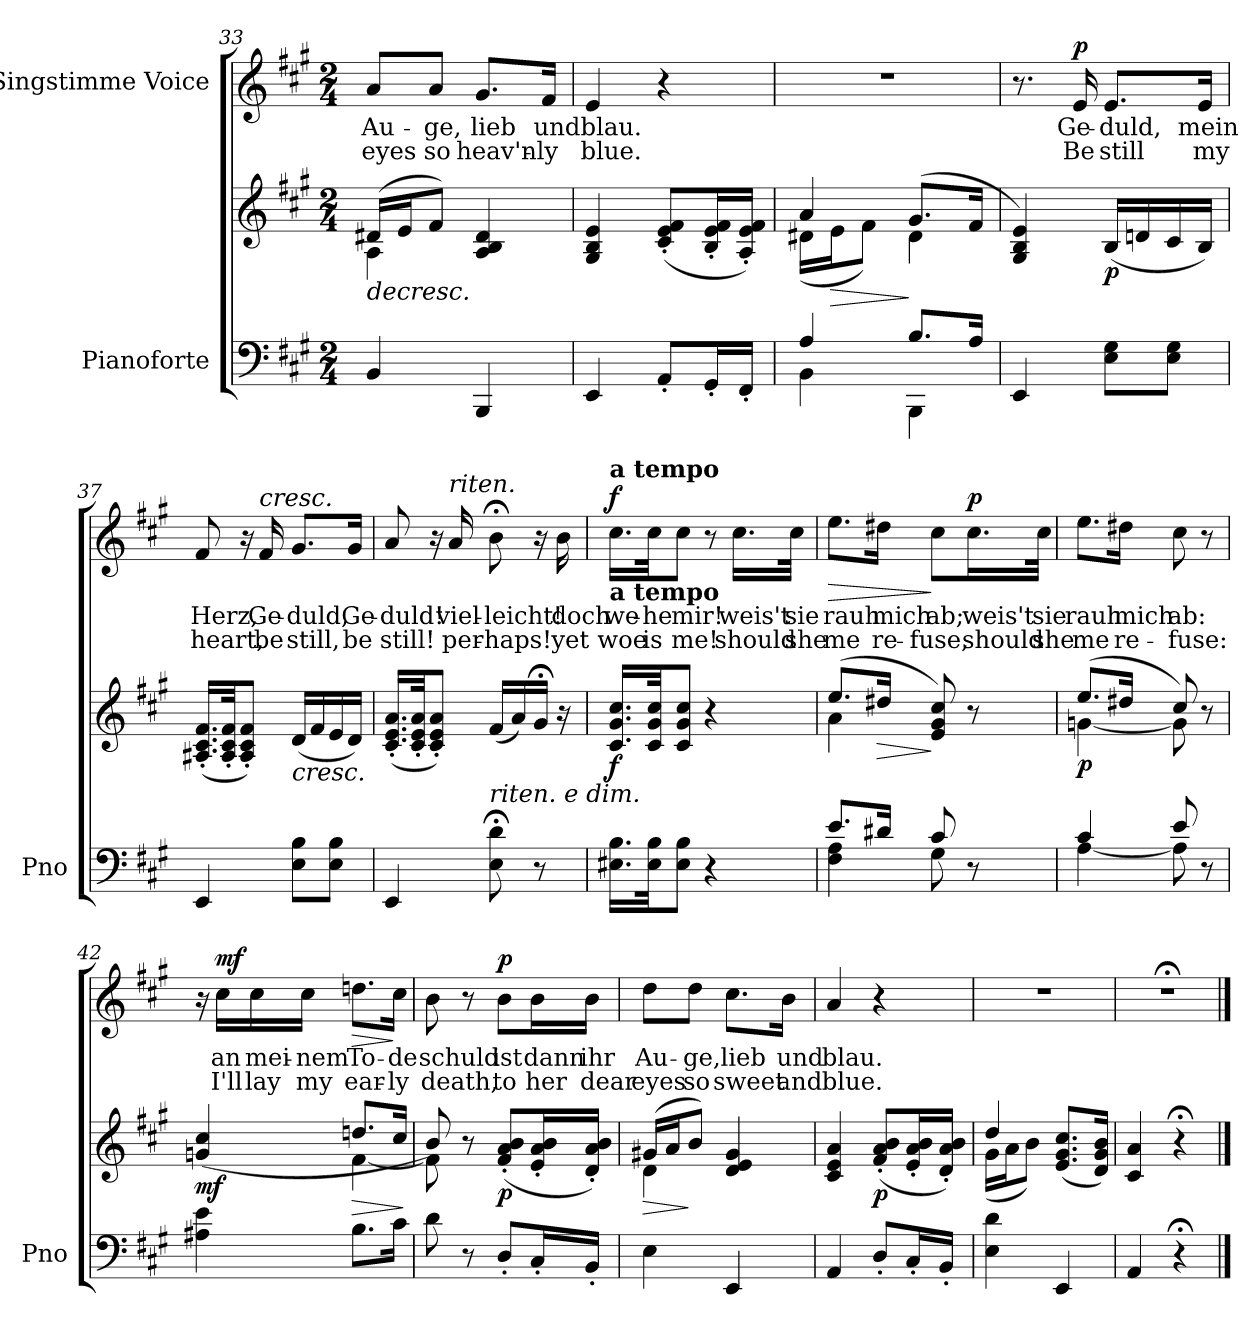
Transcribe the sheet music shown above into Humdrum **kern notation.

**kern	**kern	**dynam	**kern	**text	**text	**dynam
*part2	*part2	*part2	*part1	*part1	*part1	*part1
*staff3	*staff2	*staff2/3	*staff1	*staff1	*staff1	*staff1
*I"Pianoforte	*	*	*I"Singstimme Voice	*	*	*
*I'Pno	*	*	*	*	*	*
*clefF4	*clefG2	*	*clefG2	*	*	*
*k[f#c#g#]	*k[f#c#g#]	*	*k[f#c#g#]	*	*	*
*M2/4	*M2/4	*	*M2/4	*	*	*
=33	=33	=33	=33	=33	=33	=33
!	!	!LO:HP:b	!	!LO:LY:b	!LO:LY:b	!
*	*^	*	*	*	*	*
4BB/	(>16d#X/LL	4A\	>	8a/L	Au-	eyes	.
.	16e/J	.	.	.	.	.	.
!	!	!	!	!	!LO:LY:b	!LO:LY:b	!
.	8f#/J)	.	.	8a/J	-ge,	so	.
!	!	!	!	!	!LO:LY:b	!LO:LY:b	!
4BBB/	4A/ 4B/ 4d#/	4ryy	.	8.g#/L	lieb	heav'n-	.
!	!	!	!	!	!LO:LY:b	!LO:LY:b	!
.	.	.	.	16f#/Jk	und	-ly	.
*	*v	*v	*	*	*	*	*
=34	=34	=34	=34	=34	=34	=34
!	!	!	!	!LO:LY:b	!LO:LY:b	!
4EE/	4G#/ 4B/ 4e/	.	4e/	blau.	blue.	.
8AA'/L	(<8c#/' 8e/' 8f#/'L	.	4r	.	.	.
16GG#'/L	16B/' 16e/' 16f#/'L	.	.	.	.	.
16FF#'/JJ	16A/' 16e/' 16f#/'JJ)	.	.	.	.	.
=35	=35	=35	=35	=35	=35	=35
*^	*^	*	*	*	*	*
4A/	4BB\	4a/	(<16d#X\LL	.	2r	.	.	.
!	!	!	!	!LO:HP:b	!	!	!	!
.	.	.	16e\J	>	.	.	.	.
.	.	.	8f#\J)	.	.	.	.	.
8.B/L	4BBB\	(>8.g#/L	4d#\	]	.	.	.	.
16A/Jk	.	16f#/Jk	.	.	.	.	.	.
*v	*v	*	*	*	*	*	*	*
*	*v	*v	*	*	*	*	*
=36	=36	=36	=36	=36	=36	=36
4EE/	4G#/ 4B/ 4e/)	.	8.r	.	.	.
!	!	!	!	!LO:LY:b	!LO:LY:b	!LO:DY:a
.	.	.	16e/	Ge-	Be	p
!	!	!LO:DY:b	!	!LO:LY:b	!LO:LY:b	!
8E\ 8G#\L	(<16B/LL	p	8.e/L	-duld,	still	.
.	16dn/	.	.	.	.	.
8E\ 8G#\J	16c#/	.	.	.	.	.
!	!	!	!	!LO:LY:b	!LO:LY:b	!
.	16B/JJ)	.	16e/Jk	mein	my	.
!!LO:LB:g=z
=37	=37	=37	=37	=37	=37	=37
*^	*	*	*	*	*	*
!	!	!	!	!	!LO:LY:b	!LO:LY:b	!
4EE/	8rAyy	(<16.A#X/' 16.c#/' 16.f#/'LL	.	8f#/	Herz,	heart,	.
.	.	32A#/' 32c#/' 32f#/'JK	.	.	.	.	.
.	8rBByy	8A#/' 8c#/' 8f#/'J)	.	16r	.	.	.
!	!	!	!	!LO:TX:a:i:t=cresc.	!	!	!
!	!	!	!	!	!LO:LY:b	!LO:LY:b	!
.	.	.	.	16f#/	Ge-	be	.
!	!	!LO:TX:b:i:t=cresc.	!	!	!	!	!
!	!	!	!	!	!LO:LY:b	!LO:LY:b	!
8E\ 8B\L	4rGGyy	(<16d/LL	.	8.g#/L	-duld,	still,	.
.	.	16f#/	.	.	.	.	.
8E\ 8B\J	.	16e/	.	.	.	.	.
!	!	!	!	!	!LO:LY:b	!LO:LY:b	!
.	.	16d/JJ)	.	16g#/Jk	Ge-	be	.
=38	=38	=38	=38	=38	=38	=38	=38
!	!	!	!	!	!LO:LY:b	!LO:LY:b	!
4EE/	8rAyy	(<16.c#/' 16.e/' 16.a/'LL	.	8a/	-duld!	still!	.
.	.	32c#/' 32e/' 32a/'JK	.	.	.	.	.
.	8rBByy	8c#/' 8e/' 8a/'J)	.	16r	.	.	.
!	!	!	!	!LO:TX:a:i:t=riten.	!	!	!
!	!	!	!	!	!LO:LY:b	!LO:LY:b	!
.	.	.	.	16a/	viel-	per-	.
!	!	!LO:TX:b:i:t=riten. e dim.	!	!	!	!	!
!	!	!	!	!	!LO:LY:b	!LO:LY:b	!
8E\;< 8d\;<	4rEEyy	(<16f#/LL	.	8b;<\	-leicht!	-haps!	.
.	.	16a/)	.	.	.	.	.
8r	.	16g#;</JJ	.	16r	.	.	.
!	!	!	!	!	!LO:LY:b	!LO:LY:b	!
.	.	16r	.	16b\	doch	yet	.
*v	*v	*	*	*	*	*	*
=39	=39	=39	=39	=39	=39	=39
!	!	!	!LO:TX:a:B:t=a tempo	!	!	!
!	!	!	!LO:TX:b:B:t=a tempo	!	!	!
!	!	!LO:DY:b	!	!LO:LY:b	!LO:LY:b	!LO:DY:a
16.E#X\ 16.B\LL	16.c#/ 16.g#/ 16.cc#/LL	f	16.cc#\LL	we-	woe	f
!	!	!	!	!LO:LY:b	!LO:LY:b	!
32E#\ 32B\JK	32c#/ 32g#/ 32cc#/JK	.	32cc#\Jk	-he	is	.
!	!	!	!	!LO:LY:b	!LO:LY:b	!
8E#\ 8B\J	8c#/ 8g#/ 8cc#/J	.	8cc#\J	mir!	me!	.
4r	4r	.	8r	.	.	.
!	!	!	!	!LO:LY:b	!LO:LY:b	!
.	.	.	16.cc#\LL	weis't	should	.
!	!	!	!	!LO:LY:b	!LO:LY:b	!
.	.	.	32cc#\JJk	sie	she	.
!!LO:LB:g=z
=40	=40	=40	=40	=40	=40	=40
*^	*^	*	*	*	*	*
!	!	!	!	!	!	!LO:LY:b	!LO:LY:b	!LO:HP:b
8.e/L	4F#\ 4A\	(>8.ee/L	4a\	.	8.ee\L	rauh	me	>
!	!	!	!	!LO:HP:b	!	!LO:LY:b	!LO:LY:b	!
16d#X/Jk	.	16dd#X/Jk	.	>	16dd#X\Jk	mich	re-	.
!	!	!	!	!	!	!LO:LY:b	!LO:LY:b	!
8c#/	8G#\	8e/ 8g#/ 8cc#/)	4ryy	]	8cc#\L	ab;	-fuse,	]
!	!	!	!	!	!	!LO:LY:b	!LO:LY:b	!LO:DY:a
8r	8ryy	8r	.	.	16.cc#\L	weis't	should	p
!	!	!	!	!	!	!LO:LY:b	!LO:LY:b	!
.	.	.	.	.	32cc#\JJk	sie	she	.
=41	=41	=41	=41	=41	=41	=41	=41	=41
!	!	!	!	!LO:DY:b	!	!LO:LY:b	!LO:LY:b	!
4c#/	[4A\	(>8.ee/L	[4gn\	p	8.ee\L	rauh	me	.
!	!	!	!	!	!	!LO:LY:b	!LO:LY:b	!
.	.	16dd#X/Jk	.	.	16dd#X\Jk	mich	re-	.
!	!	!	!	!	!	!LO:LY:b	!LO:LY:b	!
8e/	8A\]	8cc#/)	8g\]	.	8cc#\	ab:	-fuse:	.
8r	8ryy	8r	8ryy	.	8r	.	.	.
=42	=42	=42	=42	=42	=42	=42	=42	=42
!	!	!	!	!LO:DY:b	!	!	!	!
*v	*v	*	*	*	*	*	*	*
4A#X\ 4e\	(>4gn/ 4cc#/	4ryy	mf	16r	.	.	.
!	!	!	!	!	!LO:LY:b	!LO:LY:b	!LO:DY:a
.	.	.	.	16cc#\LL	an	I'll	mf
!	!	!	!	!	!LO:LY:b	!LO:LY:b	!
.	.	.	.	16cc#\	mei-	lay	.
!	!	!	!	!	!LO:LY:b	!LO:LY:b	!
.	.	.	.	16cc#\JJ	-nem	my	.
!	!	!	!LO:HP:b	!	!LO:LY:b	!LO:LY:b	!LO:HP:b
8.B\L	8.ddn/L	[4f#\	>	8.ddn\L	To-	ear-	>
!	!	!	!	!	!LO:LY:b	!LO:LY:b	!
16c#\Jk	16cc#/Jk	.	.	16cc#\Jk	-de	-ly	]
*	*v	*v	*	*	*	*	*
.	.	]	.	.	.	.
!!LO:LB:g=z
=43	=43	=43	=43	=43	=43	=43
*	*^	*	*	*	*	*
!	!	!	!	!	!LO:LY:b	!LO:LY:b	!
8d\	8b/)	8f#\]	.	8b\	schuld	death,	.
8r	8r	4.ryy	.	8r	.	.	.
!	!	!	!LO:DY:b	!	!LO:LY:b	!LO:LY:b	!LO:DY:a
8D'/L	(<8f#/' 8a/' 8b/'L	.	p	8b\L	ist	to	p
!	!	!	!	!	!LO:LY:b	!LO:LY:b	!
16C#'/L	16e/' 16a/' 16b/'L	.	.	16b\L	dann	her	.
!	!	!	!	!	!LO:LY:b	!LO:LY:b	!
16BB'/JJ	16d/' 16a/' 16b/'JJ)	.	.	16b\JJ	ihr	dear	.
=44	=44	=44	=44	=44	=44	=44	=44
!	!	!	!LO:HP:b	!	!LO:LY:b	!LO:LY:b	!
4E\	(>16g#X/LL	4d\	>	8dd\L	Au-	eyes	.
.	16a/J	.	.	.	.	.	.
!	!	!	!	!	!LO:LY:b	!LO:LY:b	!
.	8b/J)	.	]	8dd\J	-ge,	so	.
!	!	!	!	!	!LO:LY:b	!LO:LY:b	!
4EE/	4d/ 4e/ 4g#/	4ryy	.	8.cc#\L	lieb	sweet	.
!	!	!	!	!	!LO:LY:b	!LO:LY:b	!
.	.	.	.	16b\Jk	und	and	.
*	*v	*v	*	*	*	*	*
=45	=45	=45	=45	=45	=45	=45
!	!	!	!	!LO:LY:b	!LO:LY:b	!
4AA/	4c#/ 4e/ 4a/	.	4a/	blau.	blue.	.
!	!	!LO:DY:b	!	!	!	!
8D'/L	(<8f#/' 8a/' 8b/'L	p	4r	.	.	.
16C#'/L	16e/' 16a/' 16b/'L	.	.	.	.	.
16BB'/JJ	16d/' 16a/' 16b/'JJ)	.	.	.	.	.
=46	=46	=46	=46	=46	=46	=46
*	*^	*	*	*	*	*
4E\ 4d\	4dd/	(<16g#\LL	.	2r	.	.	.
.	.	16a\J	.	.	.	.	.
.	.	8b\J)	.	.	.	.	.
4EE/	(<8.e/ 8.g#/ 8.cc#/L	4ryy	]	.	.	.	.
.	16d/ 16g#/ 16b/Jk)	.	.	.	.	.	.
*	*v	*v	*	*	*	*	*
=47	=47	=47	=47	=47	=47	=47
4AA/	4c#/ 4a/	.	2r;<	.	.	.
4r;	4r;<	.	.	.	.	.
==	==	==	==	==	==	==
*-	*-	*-	*-	*-	*-	*-
